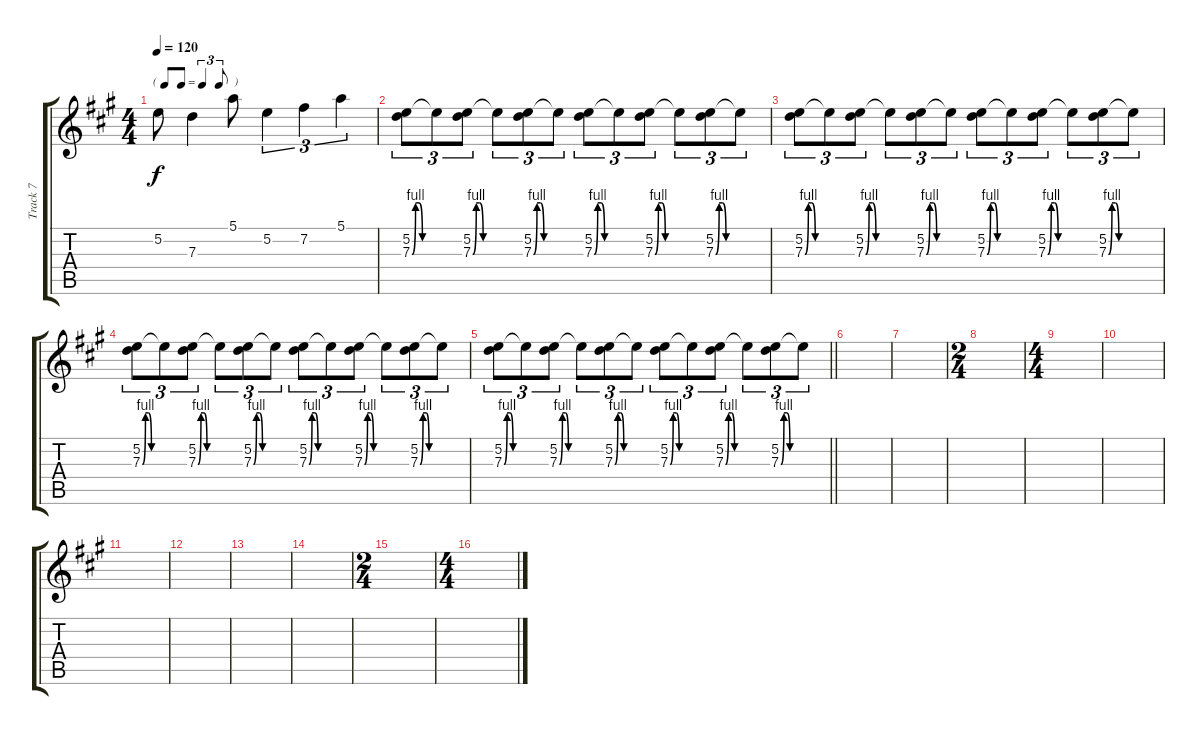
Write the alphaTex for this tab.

\track ("Track 7" "Track 7") {instrument overdrivenguitar}
\staff {score tabs}
\tuning (E4 B3 G3 D3 A2 E2) {hide}
\ts (4 4)
\tf triplet8th
\tempo 120
\clef g2
\ks a
5.2.8{dy f} 7.3.4 5.1.8 5.2.4{tu (3 2)} 7.2.4{tu (3 2)} 5.1.4{tu (3 2)} |
(5.2 7.3{be (custom 0 0 10 4 20 4 30 0 60 0)}).8{tu (3 2)} 5.2{t}.8{tu (3 2)} (5.2 7.3{be (custom 0 0 10 4 20 4 30 0 60 0)}).8{tu (3 2)} 5.2{t}.8{tu (3 2)} (5.2 7.3{be (custom 0 0 10 4 20 4 30 0 60 0)}).8{tu (3 2)} 5.2{t}.8{tu (3 2)} (5.2 7.3{be (custom 0 0 10 4 20 4 30 0 60 0)}).8{tu (3 2)} 5.2{t}.8{tu (3 2)} (5.2 7.3{be (custom 0 0 10 4 20 4 30 0 60 0)}).8{tu (3 2)} 5.2{t}.8{tu (3 2)} (5.2 7.3{be (custom 0 0 10 4 20 4 30 0 60 0)}).8{tu (3 2)} 5.2{t}.8{tu (3 2)} |
(5.2 7.3{be (custom 0 0 10 4 20 4 30 0 60 0)}).8{tu (3 2)} 5.2{t}.8{tu (3 2)} (5.2 7.3{be (custom 0 0 10 4 20 4 30 0 60 0)}).8{tu (3 2)} 5.2{t}.8{tu (3 2)} (5.2 7.3{be (custom 0 0 10 4 20 4 30 0 60 0)}).8{tu (3 2)} 5.2{t}.8{tu (3 2)} (5.2 7.3{be (custom 0 0 10 4 20 4 30 0 60 0)}).8{tu (3 2)} 5.2{t}.8{tu (3 2)} (5.2 7.3{be (custom 0 0 10 4 20 4 30 0 60 0)}).8{tu (3 2)} 5.2{t}.8{tu (3 2)} (5.2 7.3{be (custom 0 0 10 4 20 4 30 0 60 0)}).8{tu (3 2)} 5.2{t}.8{tu (3 2)} |
(5.2 7.3{be (custom 0 0 10 4 20 4 30 0 60 0)}).8{tu (3 2)} 5.2{t}.8{tu (3 2)} (5.2 7.3{be (custom 0 0 10 4 20 4 30 0 60 0)}).8{tu (3 2)} 5.2{t}.8{tu (3 2)} (5.2 7.3{be (custom 0 0 10 4 20 4 30 0 60 0)}).8{tu (3 2)} 5.2{t}.8{tu (3 2)} (5.2 7.3{be (custom 0 0 10 4 20 4 30 0 60 0)}).8{tu (3 2)} 5.2{t}.8{tu (3 2)} (5.2 7.3{be (custom 0 0 10 4 20 4 30 0 60 0)}).8{tu (3 2)} 5.2{t}.8{tu (3 2)} (5.2 7.3{be (custom 0 0 10 4 20 4 30 0 60 0)}).8{tu (3 2)} 5.2{t}.8{tu (3 2)} |
\barLineRight lightlight
(5.2 7.3{be (custom 0 0 10 4 20 4 30 0 60 0)}).8{tu (3 2)} 5.2{t}.8{tu (3 2)} (5.2 7.3{be (custom 0 0 10 4 20 4 30 0 60 0)}).8{tu (3 2)} 5.2{t}.8{tu (3 2)} (5.2 7.3{be (custom 0 0 10 4 20 4 30 0 60 0)}).8{tu (3 2)} 5.2{t}.8{tu (3 2)} (5.2 7.3{be (custom 0 0 10 4 20 4 30 0 60 0)}).8{tu (3 2)} 5.2{t}.8{tu (3 2)} (5.2 7.3{be (custom 0 0 10 4 20 4 30 0 60 0)}).8{tu (3 2)} 5.2{t}.8{tu (3 2)} (5.2 7.3{be (custom 0 0 10 4 20 4 30 0 60 0)}).8{tu (3 2)} 5.2{t}.8{tu (3 2)} |
|
|
\ts (2 4)
|
\ts (4 4)
|
|
|
|
|
|
\ts (2 4)
|
\ts (4 4)
